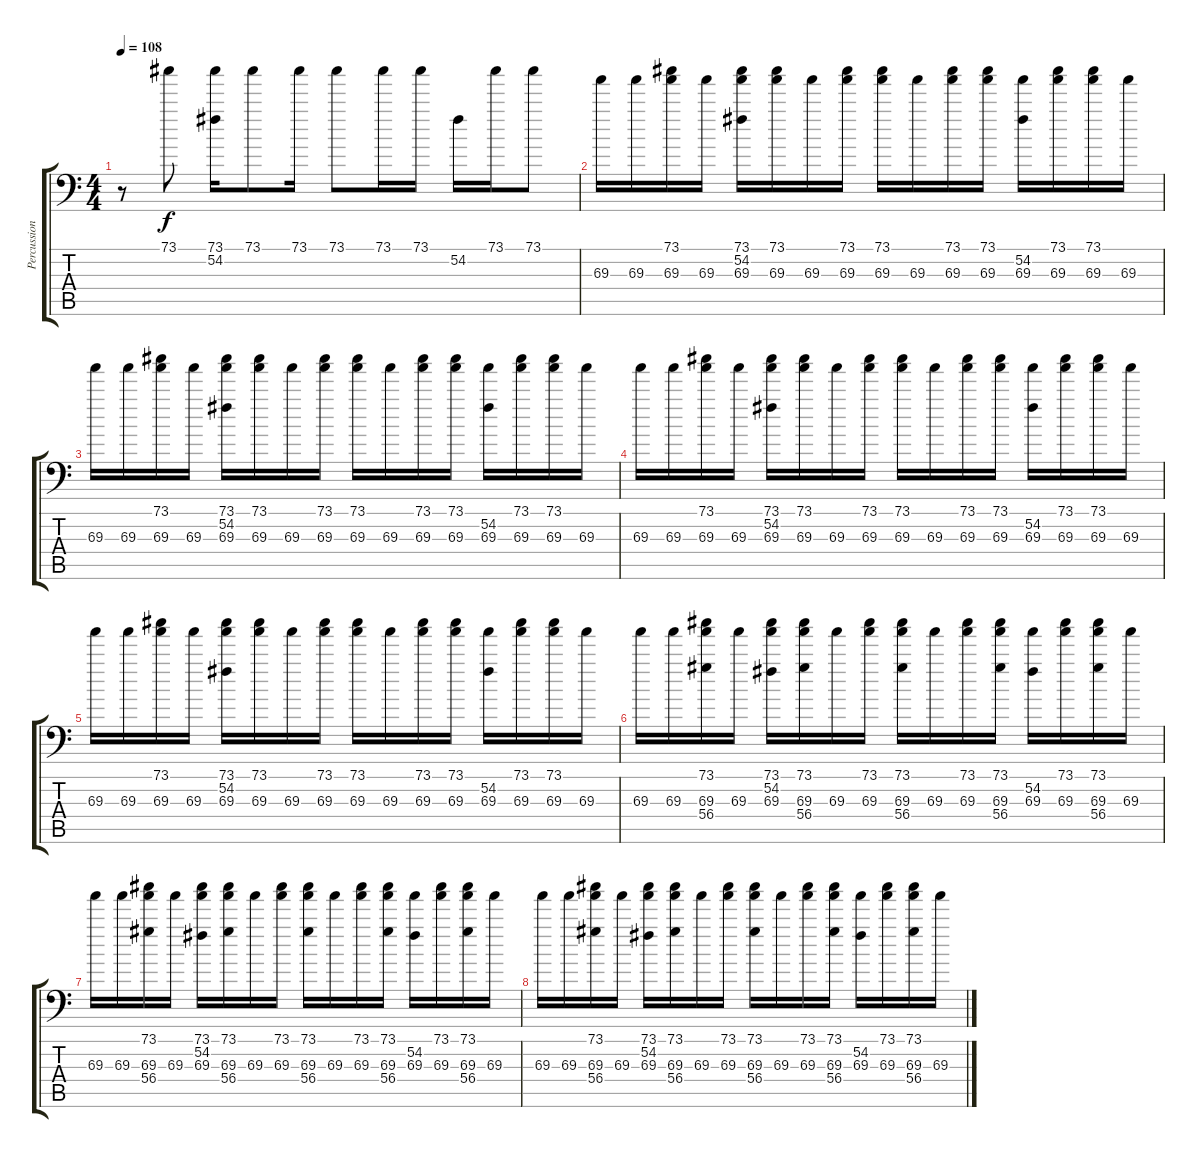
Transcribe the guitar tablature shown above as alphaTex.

\track ("Percussion (Chad Smith)" "Percussion") {instrument acousticgrandpiano}
\staff {score tabs}
\tuning (C-1 C-1 C-1 C-1 C-1 C-1) {hide}
\ts (4 4)
\tempo 108
\clef f4
\ks c
r.8{dy f} 73.1.8 (73.1 54.2).16 73.1.8 73.1.16 73.1.8 73.1.16 73.1.16 54.2.16 73.1.16 73.1.8 |
69.3.16 69.3.16 (73.1 69.3).16 69.3.16 (73.1 54.2 69.3).16 (73.1 69.3).16 69.3.16 (73.1 69.3).16 (73.1 69.3).16 69.3.16 (73.1 69.3).16 (73.1 69.3).16 (54.2 69.3).16 (73.1 69.3).16 (73.1 69.3).16 69.3.16 |
69.3.16 69.3.16 (73.1 69.3).16 69.3.16 (73.1 54.2 69.3).16 (73.1 69.3).16 69.3.16 (73.1 69.3).16 (73.1 69.3).16 69.3.16 (73.1 69.3).16 (73.1 69.3).16 (54.2 69.3).16 (73.1 69.3).16 (73.1 69.3).16 69.3.16 |
69.3.16 69.3.16 (73.1 69.3).16 69.3.16 (73.1 54.2 69.3).16 (73.1 69.3).16 69.3.16 (73.1 69.3).16 (73.1 69.3).16 69.3.16 (73.1 69.3).16 (73.1 69.3).16 (54.2 69.3).16 (73.1 69.3).16 (73.1 69.3).16 69.3.16 |
69.3.16 69.3.16 (73.1 69.3).16 69.3.16 (73.1 54.2 69.3).16 (73.1 69.3).16 69.3.16 (73.1 69.3).16 (73.1 69.3).16 69.3.16 (73.1 69.3).16 (73.1 69.3).16 (54.2 69.3).16 (73.1 69.3).16 (73.1 69.3).16 69.3.16 |
69.3.16 69.3.16 (73.1 69.3 56.4).16 69.3.16 (73.1 54.2 69.3).16 (73.1 69.3 56.4).16 69.3.16 (73.1 69.3).16 (73.1 69.3 56.4).16 69.3.16 (73.1 69.3).16 (73.1 69.3 56.4).16 (54.2 69.3).16 (73.1 69.3).16 (73.1 69.3 56.4).16 69.3.16 |
69.3.16 69.3.16 (73.1 69.3 56.4).16 69.3.16 (73.1 54.2 69.3).16 (73.1 69.3 56.4).16 69.3.16 (73.1 69.3).16 (73.1 69.3 56.4).16 69.3.16 (73.1 69.3).16 (73.1 69.3 56.4).16 (54.2 69.3).16 (73.1 69.3).16 (73.1 69.3 56.4).16 69.3.16 |
69.3.16 69.3.16 (73.1 69.3 56.4).16 69.3.16 (73.1 54.2 69.3).16 (73.1 69.3 56.4).16 69.3.16 (73.1 69.3).16 (73.1 69.3 56.4).16 69.3.16 (73.1 69.3).16 (73.1 69.3 56.4).16 (54.2 69.3).16 (73.1 69.3).16 (73.1 69.3 56.4).16 69.3.16
